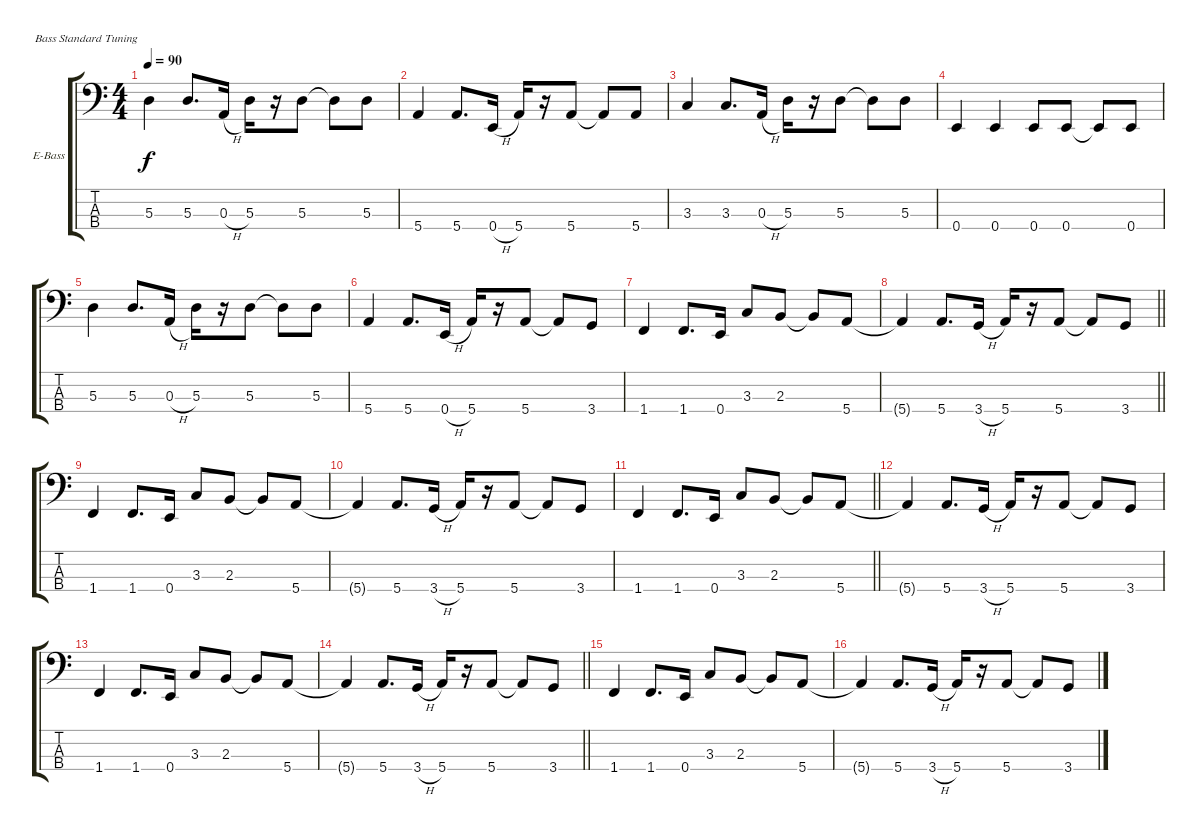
\bracketExtendMode groupsimilarinstruments
\firstSystemTrackNameOrientation horizontal
\otherSystemsTrackNameOrientation horizontal
\track ("Andy Bell (Bass)" "E-Bass") {instrument electricbasspick}
\staff {score tabs}
\tuning (G2 D2 A1 E1)
\ts (4 4)
\tempo 90
\clef f4
\ks c
5.3.4{dy f} 5.3.8{d} 0.3{h}.16 5.3.16 r.16 5.3.8 5.3{t}.8 5.3.8 |
5.4.4 5.4.8{d} 0.4{h}.16 5.4.16 r.16 5.4.8 5.4{t}.8 5.4.8 |
3.3.4 3.3.8{d} 0.3{h}.16 5.3.16 r.16 5.3.8 5.3{t}.8 5.3.8 |
0.4.4 0.4.4 0.4.8 0.4.8 0.4{t}.8 0.4.8 |
5.3.4 5.3.8{d} 0.3{h}.16 5.3.16 r.16 5.3.8 5.3{t}.8 5.3.8 |
5.4.4 5.4.8{d} 0.4{h}.16 5.4.16 r.16 5.4.8 5.4{t}.8 3.4.8 |
1.4.4 1.4.8{d} 0.4.16 3.3.8 2.3.8 2.3{t}.8 5.4.8 |
\barLineRight lightlight
5.4{t}.4 5.4.8{d} 3.4{h}.16 5.4.16 r.16 5.4.8 5.4{t}.8 3.4.8 |
1.4.4 1.4.8{d} 0.4.16 3.3.8 2.3.8 2.3{t}.8 5.4.8 |
5.4{t}.4 5.4.8{d} 3.4{h}.16 5.4.16 r.16 5.4.8 5.4{t}.8 3.4.8 |
\barLineRight lightlight
1.4.4 1.4.8{d} 0.4.16 3.3.8 2.3.8 2.3{t}.8 5.4.8 |
5.4{t}.4 5.4.8{d} 3.4{h}.16 5.4.16 r.16 5.4.8 5.4{t}.8 3.4.8 |
1.4.4 1.4.8{d} 0.4.16 3.3.8 2.3.8 2.3{t}.8 5.4.8 |
\barLineRight lightlight
5.4{t}.4 5.4.8{d} 3.4{h}.16 5.4.16 r.16 5.4.8 5.4{t}.8 3.4.8 |
1.4.4 1.4.8{d} 0.4.16 3.3.8 2.3.8 2.3{t}.8 5.4.8 |
5.4{t}.4 5.4.8{d} 3.4{h}.16 5.4.16 r.16 5.4.8 5.4{t}.8 3.4.8
